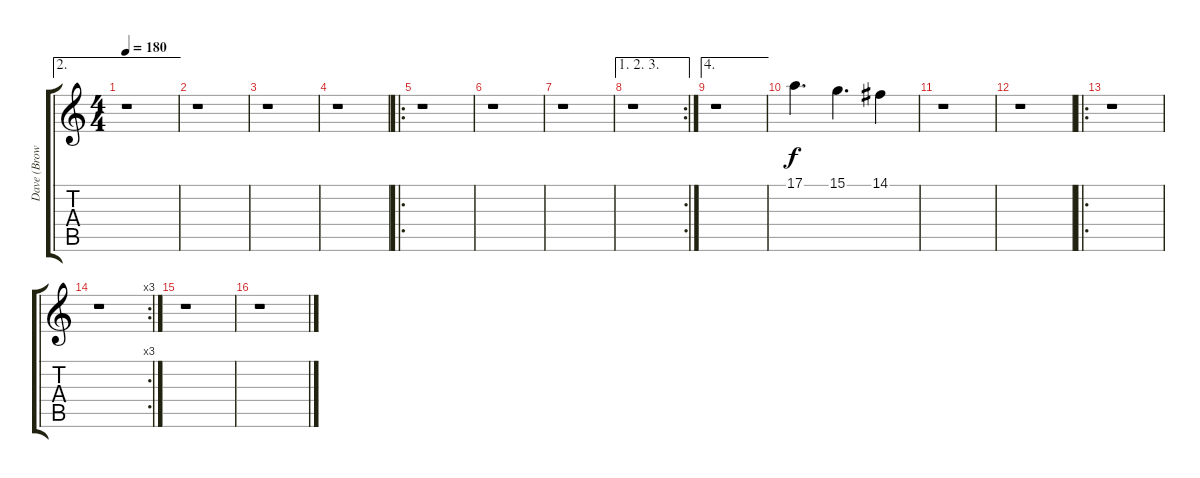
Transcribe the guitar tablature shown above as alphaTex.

\track ("Dave (Brownsound) - Backup Vocals" "Dave (Brow") {instrument altosax}
\staff {score tabs}
\tuning (E4 B3 G3 D3 A2 E2) {hide}
\ae 2
\ts (4 4)
\tempo 180
\clef g2
\ks c
r.1{dy f} |
r.1 |
r.1 |
r.1 |
\ro
r.1 |
r.1 |
r.1 |
\ae (1 2 3)
\rc 2
r.1 |
\ae 4
r.1 |
17.1.4{d} 15.1.4{d} 14.1.4 |
r.1 |
r.1 |
\ro
r.1 |
\rc 3
r.1 |
r.1 |
r.1
